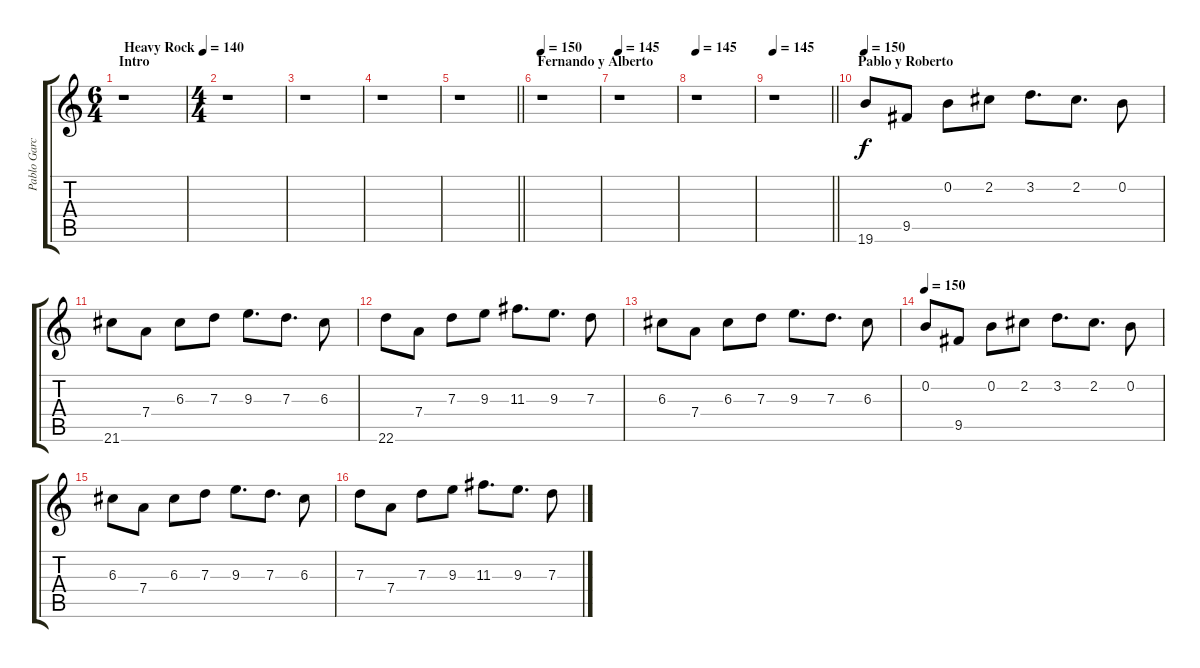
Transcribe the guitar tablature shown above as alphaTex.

\track ("Pablo García" "Pablo Garc") {instrument overdrivenguitar}
\staff {score tabs}
\tuning (E4 B3 G3 D3 A2 E2) {hide}
\ts (6 4)
\section ("" "Intro")
\tempo (140 "Heavy Rock")
\clef g2
\ks c
r.1{dy f instrument overdrivenguitar} |
\ts (4 4)
r.1 |
r.1 |
r.1 |
\barLineRight lightlight
r.1 |
\section ("" "Fernando y Alberto")
\tempo 145
\tempo 150
r.1 |
\tempo 145
r.1 |
\tempo 145
r.1 |
\tempo 145
\barLineRight lightlight
r.1 |
\section ("" "Pablo y Roberto")
\tempo 150
19.6.8 9.5.8 0.2.8 2.2.8 3.2.8{d} 2.2.8{d} 0.2.8 |
21.6.8 7.4.8 6.3.8 7.3.8 9.3.8{d} 7.3.8{d} 6.3.8 |
22.6.8 7.4.8 7.3.8 9.3.8 11.3.8{d} 9.3.8{d} 7.3.8 |
6.3.8 7.4.8 6.3.8 7.3.8 9.3.8{d} 7.3.8{d} 6.3.8 |
\tempo 150
0.2.8 9.5.8 0.2.8 2.2.8 3.2.8{d} 2.2.8{d} 0.2.8 |
6.3.8 7.4.8 6.3.8 7.3.8 9.3.8{d} 7.3.8{d} 6.3.8 |
7.3.8 7.4.8 7.3.8 9.3.8 11.3.8{d} 9.3.8{d} 7.3.8
